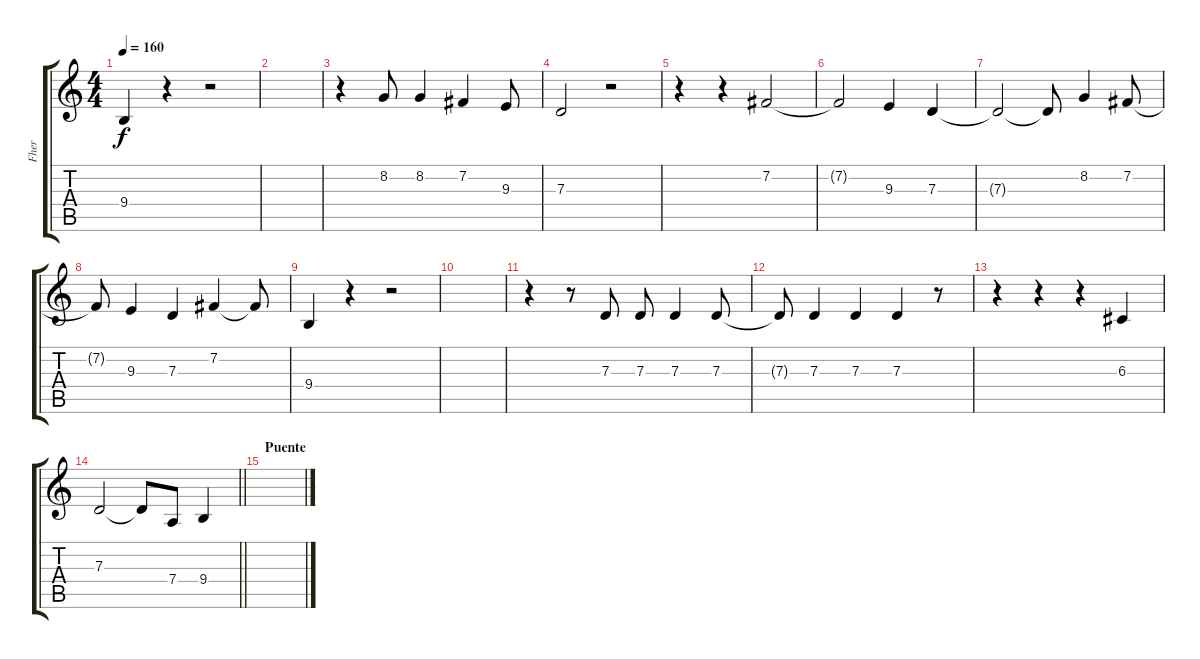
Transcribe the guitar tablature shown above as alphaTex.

\track ("Fher" "Fher") {instrument sopranosax}
\staff {score tabs}
\tuning (E4 B3 G3 D3 A2 E2) {hide}
\ts (4 4)
\tempo 160
\clef g2
\ks c
9.4.4{dy f} r.4 r.2 |
|
r.4 8.2.8 8.2.4 7.2.4 9.3.8 |
7.3.2 r.2 |
r.4 r.4 7.2.2 |
7.2{t}.2 9.3.4 7.3.4 |
7.3{t}.2 7.3{t}.8 8.2.4 7.2.8 |
7.2{t}.8 9.3.4 7.3.4 7.2.4 7.2{t}.8 |
9.4.4 r.4 r.2 |
|
r.4 r.8 7.3.8 7.3.8 7.3.4 7.3.8 |
7.3{t}.8 7.3.4 7.3.4 7.3.4 r.8 |
r.4 r.4 r.4 6.3.4 |
\barLineRight lightlight
7.3.2 7.3{t}.8 7.4.8 9.4.4 |
\section ("" "Puente")
